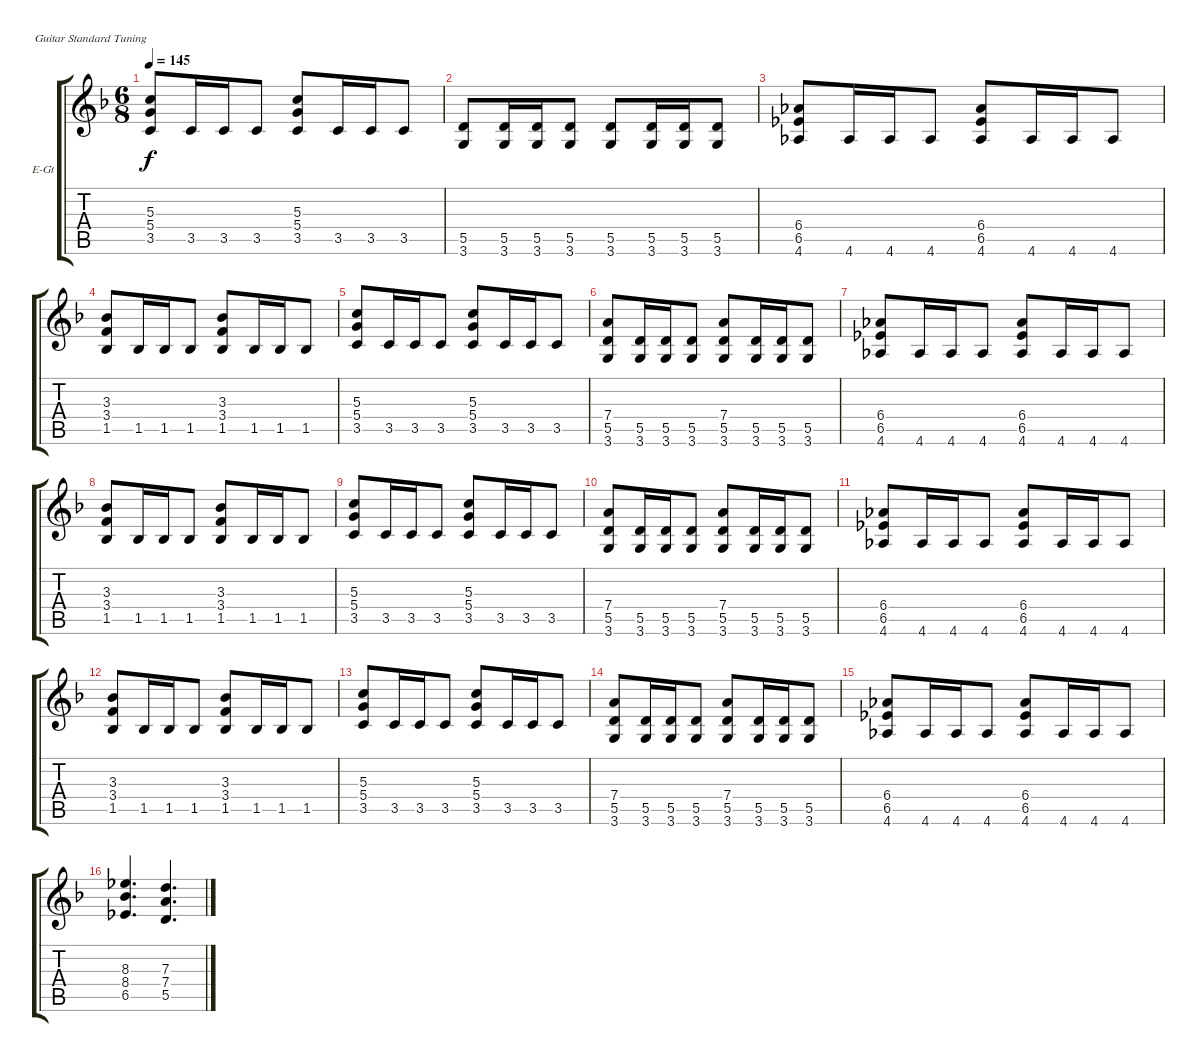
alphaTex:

\bracketExtendMode groupsimilarinstruments
\firstSystemTrackNameOrientation horizontal
\otherSystemsTrackNameOrientation horizontal
\track ("Electric Guitar 1" "E-Gt") {instrument distortionguitar}
\staff {score tabs}
\tuning (E4 B3 G3 D3 A2 E2)
\ts (6 8)
\tempo 145
\clef g2
\ks f
(3.5 5.4 5.3).8{dy f} 3.5.16 3.5.16 3.5.8 (3.5 5.4 5.3).8 3.5.16 3.5.16 3.5.8 |
(5.5 3.6).8 (5.5 3.6).16 (5.5 3.6).16 (5.5 3.6).8 (5.5 3.6).8 (5.5 3.6).16 (5.5 3.6).16 (5.5 3.6).8 |
(6.5 6.4 4.6).8 4.6.16 4.6.16 4.6.8 (6.5 6.4 4.6).8 4.6.16 4.6.16 4.6.8 |
(1.5 3.4 3.3).8 1.5.16 1.5.16 1.5.8 (1.5 3.4 3.3).8 1.5.16 1.5.16 1.5.8 |
(3.5 5.4 5.3).8 3.5.16 3.5.16 3.5.8 (3.5 5.4 5.3).8 3.5.16 3.5.16 3.5.8 |
(5.5 7.4 3.6).8 (5.5 3.6).16 (5.5 3.6).16 (5.5 3.6).8 (5.5 7.4 3.6).8 (5.5 3.6).16 (5.5 3.6).16 (5.5 3.6).8 |
(6.5 6.4 4.6).8 4.6.16 4.6.16 4.6.8 (6.5 6.4 4.6).8 4.6.16 4.6.16 4.6.8 |
(1.5 3.4 3.3).8 1.5.16 1.5.16 1.5.8 (1.5 3.4 3.3).8 1.5.16 1.5.16 1.5.8 |
(3.5 5.4 5.3).8 3.5.16 3.5.16 3.5.8 (3.5 5.4 5.3).8 3.5.16 3.5.16 3.5.8 |
(5.5 7.4 3.6).8 (5.5 3.6).16 (5.5 3.6).16 (5.5 3.6).8 (5.5 7.4 3.6).8 (5.5 3.6).16 (5.5 3.6).16 (5.5 3.6).8 |
(6.5 6.4 4.6).8 4.6.16 4.6.16 4.6.8 (6.5 6.4 4.6).8 4.6.16 4.6.16 4.6.8 |
(1.5 3.4 3.3).8 1.5.16 1.5.16 1.5.8 (1.5 3.4 3.3).8 1.5.16 1.5.16 1.5.8 |
(3.5 5.4 5.3).8 3.5.16 3.5.16 3.5.8 (3.5 5.4 5.3).8 3.5.16 3.5.16 3.5.8 |
(5.5 7.4 3.6).8 (5.5 3.6).16 (5.5 3.6).16 (5.5 3.6).8 (5.5 7.4 3.6).8 (5.5 3.6).16 (5.5 3.6).16 (5.5 3.6).8 |
(6.5 6.4 4.6).8 4.6.16 4.6.16 4.6.8 (6.5 6.4 4.6).8 4.6.16 4.6.16 4.6.8 |
(6.5 8.4 8.3).4{d} (5.5 7.4 7.3).4{d}
